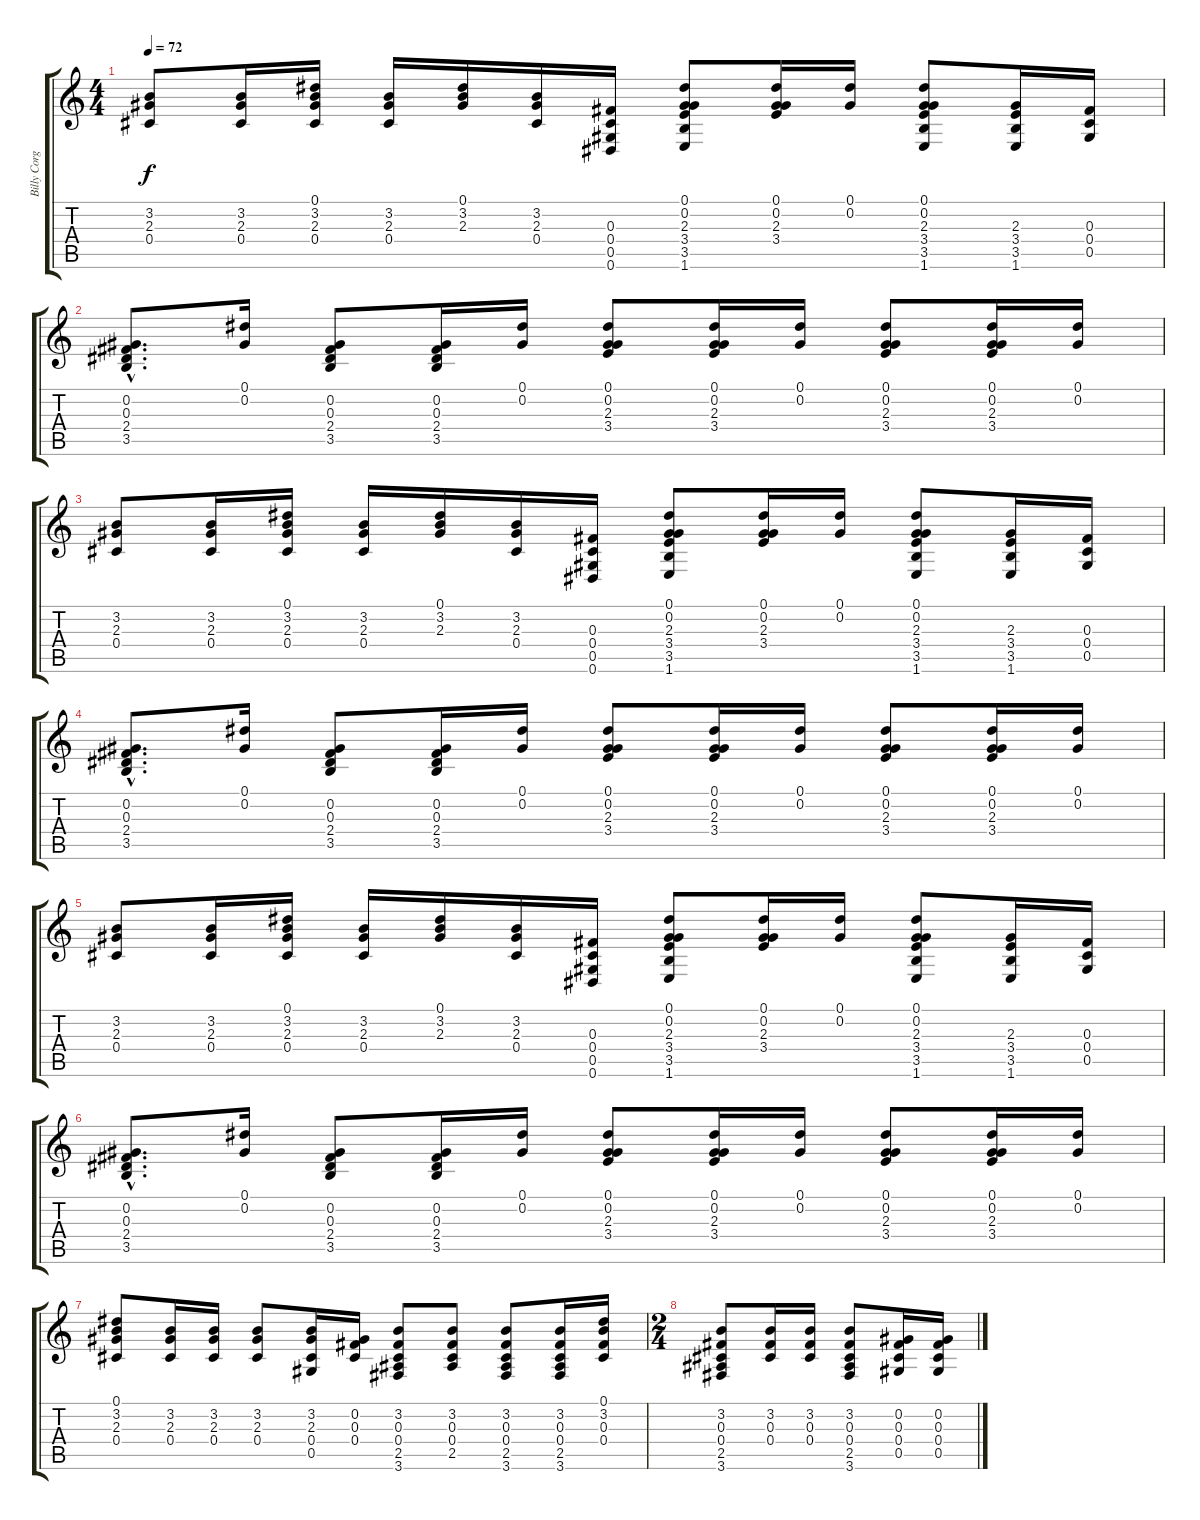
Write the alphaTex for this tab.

\track ("Billy Corgan" "Billy Corg") {instrument acousticguitarsteel}
\staff {score tabs}
\tuning (Eb4 Ab3 Gb3 Db3 Ab2 Eb2) {hide}
\ts (4 4)
\tempo 72
\clef g2
\ks c
(3.2 2.3 0.4).8{dy f} (3.2 2.3 0.4).16 (0.1 3.2 2.3 0.4).16 (3.2 2.3 0.4).16 (0.1 3.2 2.3).16 (3.2 2.3 0.4).16 (0.3 0.4 0.5 0.6).16 (0.1 0.2 2.3 3.4 3.5 1.6).8 (0.1 0.2 2.3 3.4).16 (0.1 0.2).16 (0.1 0.2 2.3 3.4 3.5 1.6).8 (2.3 3.4 3.5 1.6).16 (0.3 0.4 0.5).16 |
(0.2{hac} 0.3{hac} 2.4{hac} 3.5{hac}).8{d} (0.1 0.2).16 (0.2 0.3 2.4 3.5).8 (0.2 0.3 2.4 3.5).16 (0.1 0.2).16 (0.1 0.2 2.3 3.4).8 (0.1 0.2 2.3 3.4).16 (0.1 0.2).16 (0.1 0.2 2.3 3.4).8 (0.1 0.2 2.3 3.4).16 (0.1 0.2).16 |
(3.2 2.3 0.4).8 (3.2 2.3 0.4).16 (0.1 3.2 2.3 0.4).16 (3.2 2.3 0.4).16 (0.1 3.2 2.3).16 (3.2 2.3 0.4).16 (0.3 0.4 0.5 0.6).16 (0.1 0.2 2.3 3.4 3.5 1.6).8 (0.1 0.2 2.3 3.4).16 (0.1 0.2).16 (0.1 0.2 2.3 3.4 3.5 1.6).8 (2.3 3.4 3.5 1.6).16 (0.3 0.4 0.5).16 |
(0.2{hac} 0.3{hac} 2.4{hac} 3.5{hac}).8{d} (0.1 0.2).16 (0.2 0.3 2.4 3.5).8 (0.2 0.3 2.4 3.5).16 (0.1 0.2).16 (0.1 0.2 2.3 3.4).8 (0.1 0.2 2.3 3.4).16 (0.1 0.2).16 (0.1 0.2 2.3 3.4).8 (0.1 0.2 2.3 3.4).16 (0.1 0.2).16 |
(3.2 2.3 0.4).8 (3.2 2.3 0.4).16 (0.1 3.2 2.3 0.4).16 (3.2 2.3 0.4).16 (0.1 3.2 2.3).16 (3.2 2.3 0.4).16 (0.3 0.4 0.5 0.6).16 (0.1 0.2 2.3 3.4 3.5 1.6).8 (0.1 0.2 2.3 3.4).16 (0.1 0.2).16 (0.1 0.2 2.3 3.4 3.5 1.6).8 (2.3 3.4 3.5 1.6).16 (0.3 0.4 0.5).16 |
(0.2{hac} 0.3{hac} 2.4{hac} 3.5{hac}).8{d} (0.1 0.2).16 (0.2 0.3 2.4 3.5).8 (0.2 0.3 2.4 3.5).16 (0.1 0.2).16 (0.1 0.2 2.3 3.4).8 (0.1 0.2 2.3 3.4).16 (0.1 0.2).16 (0.1 0.2 2.3 3.4).8 (0.1 0.2 2.3 3.4).16 (0.1 0.2).16 |
(0.1 3.2 2.3 0.4).8 (3.2 2.3 0.4).16 (3.2 2.3 0.4).16 (3.2 2.3 0.4).8 (3.2 2.3 0.4 0.5).16 (0.2 0.3 0.4).16 (3.2 0.3 0.4 2.5 3.6).8 (3.2 0.3 0.4 2.5).8 (3.2 0.3 0.4 2.5 3.6).8 (3.2 0.3 0.4 2.5 3.6).16 (0.1 3.2 0.3 0.4).16 |
\ts (2 4)
(3.2 0.3 0.4 2.5 3.6).8 (3.2 0.3 0.4).16 (3.2 0.3 0.4).16 (3.2 0.3 0.4 2.5 3.6).8 (0.2 0.3 0.4 0.5).16 (0.2 0.3 0.4 0.5).16
